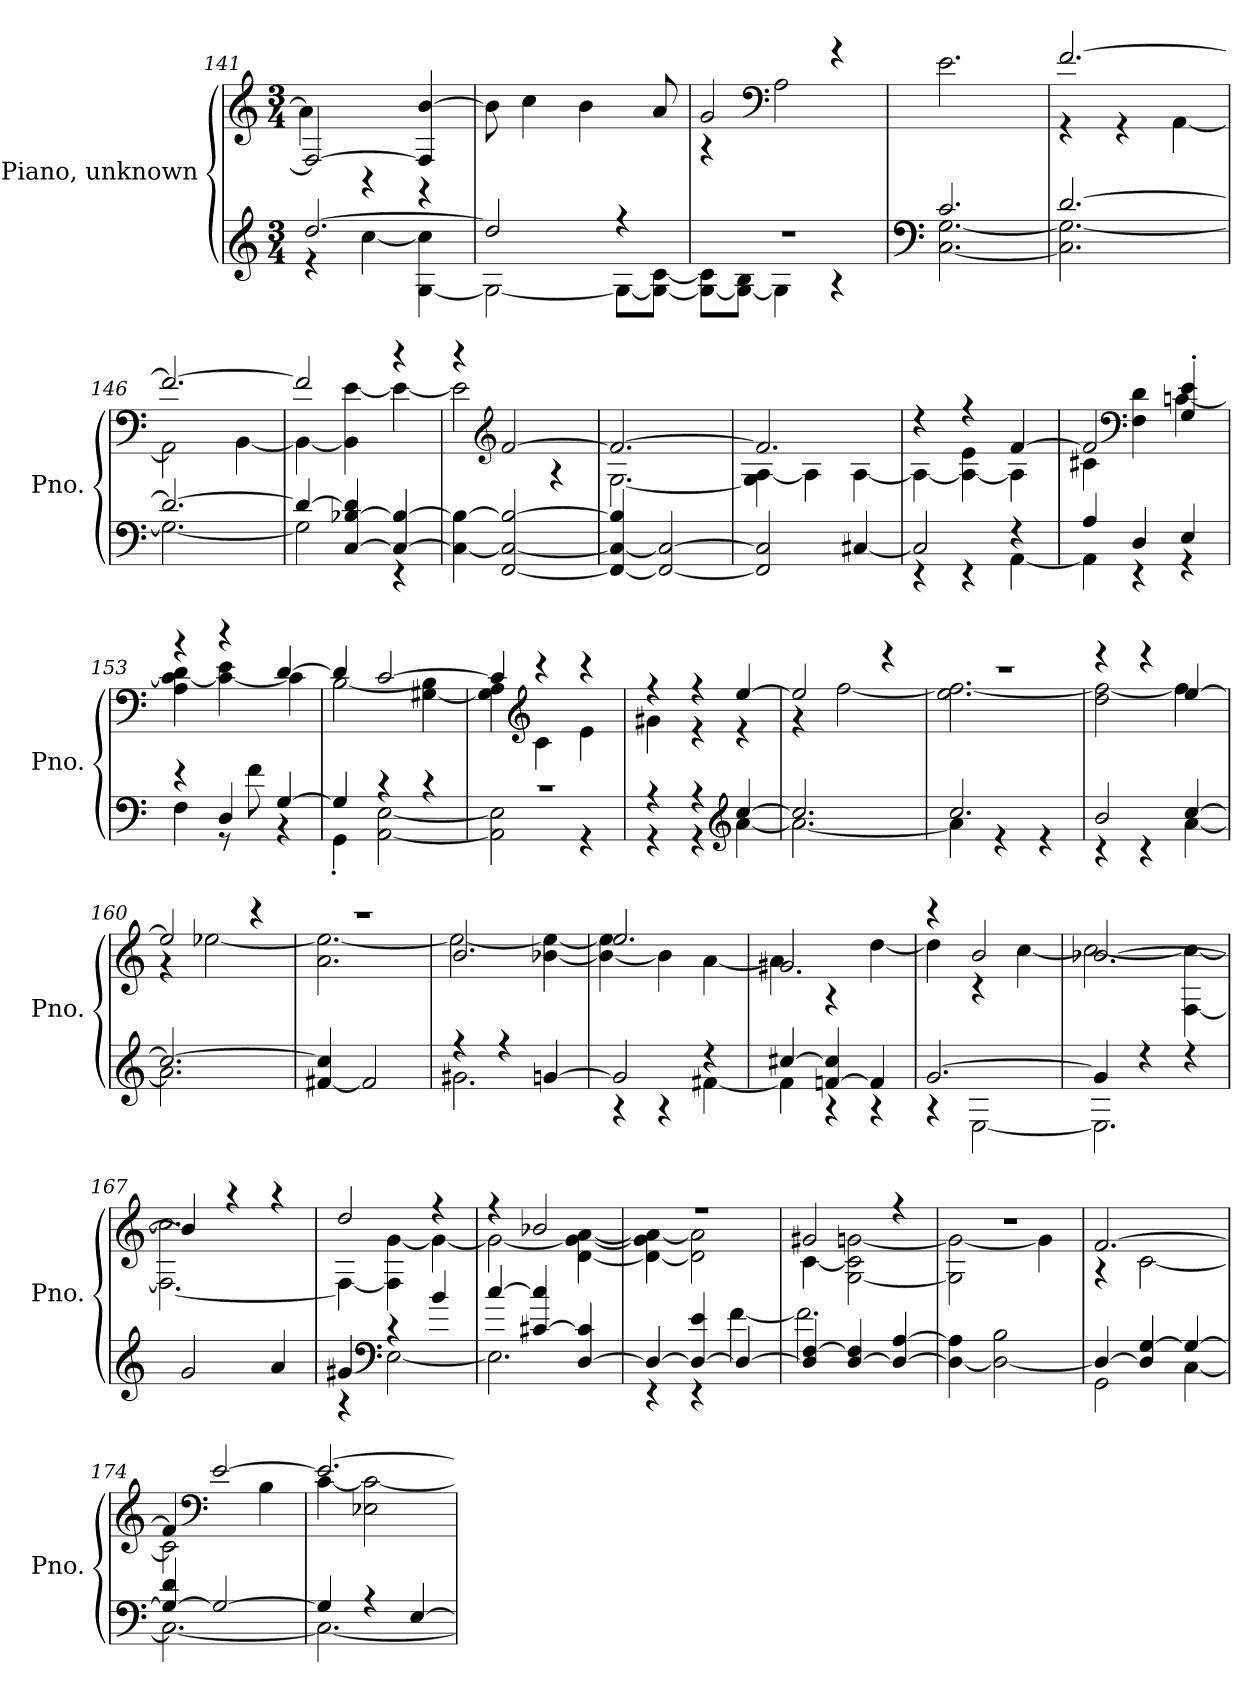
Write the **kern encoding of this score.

**kern	**kern
*part1	*part1
*staff2	*staff1
*I"Piano, unknown	*
*I'Pno.	*
*clefG2	*clefG2
*k[]	*k[]
*M3/4	*M3/4
=141	=141
*^	*^
[2.dd/	4r	2F/_	4a\]
.	[4cc\	.	4r
.	[4G\ 4cc\]	4F/] [4b/	4r
*	*	*v	*v
=142	=142	=142
2dd/]	2G\_	8b\]
.	.	4cc\
.	.	4b\
4r	8G\L_	.
.	8G\_ [8c\J	8a/
=143	=143	=143
*	*	*^
2.r	8G\_ 8c\]L	2g/	4r
.	8G\_ 8B\J	.	.
*	*	*clefF4	*
.	4G\]	.	2A\
.	4r	4r	.
*	*	*v	*v
=144	=144	=144
*clefF4	*	*
2.c/	[2.C\ [2.G\	2.e\
=145	=145	=145
*	*	*^
[2.d/	2.C\] 2.G\_	[2.f/	4r
.	.	.	4r
.	.	.	[4AA\
=146	=146	=146	=146
2.d/_	2.G\_	2.f/_	2AA\]
.	.	.	[4BB\
!!LO:LB:g=z	!!
=147	=147	=147	=147
4d/_	2G\]	2f/]	4BB\_
[4C/ [4B-X/ 4d/]	.	.	4BB\] [4e\
4C/_ 4B-/_	4r	4r	4e\_
*v	*v	*	*
=148	=148	=148
4C\_ 4B-\_	4r	2e\]
*	*clefG2	*
[2FF/ 2C/_ 2B-/_	[2f/	.
.	.	4r
=149	=149	=149
4FF/_ 4C/_ 4B-/]	2.f/_	[2.G\
2FF/_ 2C/_	.	.
=150	=150	=150
2FF/] 2C/]	2.f/]	4G\] [4A\
.	.	4A\]
[4C#X/	.	[4A\
=151	=151	=151
*^	*	*
2C#/]	4r	4r	4A\_
.	4r	4r	4A\_ 4e\
4r	[4AA\	[4f/	4A\]
=152	=152	=152	=152
4A/	4AA\]	2f/]	4c#X\
*	*	*clefF4	*
4D/	4r	.	4F\ 4d\
4E/	4r	4G/' 4e/'	[4cn\
=153	=153	=153	=153
4r	4F\	4r	4A\ 4c\_ 4d\
4D/	8r	4r	4c\_ 4e\
.	8f\	.	.
[4G/	4r	[4d/	4c\]
=154	=154	=154	=154
4G/]	4GG'\	4d/]	[2B\
4r	[2AA\ [2E\	[2c/	.
4r	.	.	[4G#X\ 4B\]
!!LO:LB:g=z	!!
=155	=155	=155	=155
2.r	2AA\] 2E\]	4c/]	4G#\] 4A\
*	*	*clefG2	*
.	.	4r	4c\
.	4r	4r	4e\
=156	=156	=156	=156
4r	4r	4r	4g#X\
4r	4r	4r	4r
*clefG2	*	*	*
[4cc/	[4a\	[4ee/	4r
=157	=157	=157	=157
2.cc/]	2.a\_	2ee/]	4r
.	.	.	[2ff\
.	.	4r	.
=158	=158	=158	=158
2.cc/	4a\]	2.r	2.ee\ 2.ff\_
.	4r	.	.
.	4r	.	.
=159	=159	=159	=159
2b/	4r	4r	2dd\ 2ff\_
.	4r	4r	.
[4cc/	[4a\	[4ee/	4ff\]
=160	=160	=160	=160
2.cc/_	2.a\]	2ee/]	4r
.	.	.	[2ee-X\
.	.	4r	.
*v	*v	*	*
=161	=161	=161
[4f#X/ 4cc/]	2.r	2.a\ 2.ee-\_
2f#/]	.	.
=162	=162	=162
*^	*	*
4r	2.g#X\	2.b/	2ee-\_
4r	.	.	.
[4gn/	.	.	[4b-X\ 4ee-\_
!!LO:LB:g=z	!!
=163	=163	=163	=163
2g/]	4r	2.ee/	4b-\_ 4ee-\]
.	4r	.	4b-\]
4r	[4f#X\	.	[4a\
=164	=164	=164	=164
[4cc#X/	4f#\]	2.g#X/	4a\]
[4fn/ 4cc#/]	4r	.	4r
4f/]	4r	.	[4dd\
=165	=165	=165	=165
[2.g/	4r	4r	4dd\]
.	[2E\	2b/	4r
.	.	.	[4cc\
=166	=166	=166	=166
4g/]	2.E\]	[2.b-X/	2cc\_
4r	.	.	.
4r	.	.	[4F\ 4cc\_
*v	*v	*	*
=167	=167	=167
2g/	4b-/]	2.F\_ 2.cc\]
.	4r	.
4a/	4r	.
=168	=168	=168
*^	*	*
4g#X/	4r	2dd/	4F\_
*clefF4	*	*	*
4r	[2E\	.	4F\] [4g\
4b/	.	4r	4g\_
=169	=169	=169	=169
[4cc/	2.E\]	4r	2g\_
[4c#X/ 4cc/]	.	2b-X/	.
[4D/ 4c#/]	.	.	[4d\ 4g\_ [4a\
!!LO:LB:g=z	!!
=170	=170	=170	=170
4D/_	4r	2.r	4d\_ 4g\] 4a\_
4D/_ 4e/	4r	.	2d\] 2a\]
4D/_	[4f\	.	.
=171	=171	=171	=171
4D/] [4F/	2.f\]	2g#X/	[4c\
[4D/ 4F/]	.	.	[2G\ 2c\] [2gn\
4D/_ [4A/	.	4r	.
*v	*v	*	*
=172	=172	=172
4D\_ 4A\]	2.r	2G\] 2g\_
2D\_ 2B\	.	.
.	.	4g\]
=173	=173	=173
*^	*	*
4D/_	2GG\	[2.f/	4r
4D/] [4G/	.	.	[2c\
4G/_	[4C\	.	.
=174	=174	=174	=174
4G/_ 4d/	2.C\_	4f/]	2c\]
*	*	*clefF4	*
2G/_	.	[2e/	.
.	.	.	4B\
=175	=175	=175	=175
4G/]	2.C\_	2.e/_	[4c\
4r	.	.	2E-X\ 2c\_
[4E/	.	.	.
*v	*v	*	*
*	*v	*v
=	=
*-	*-
